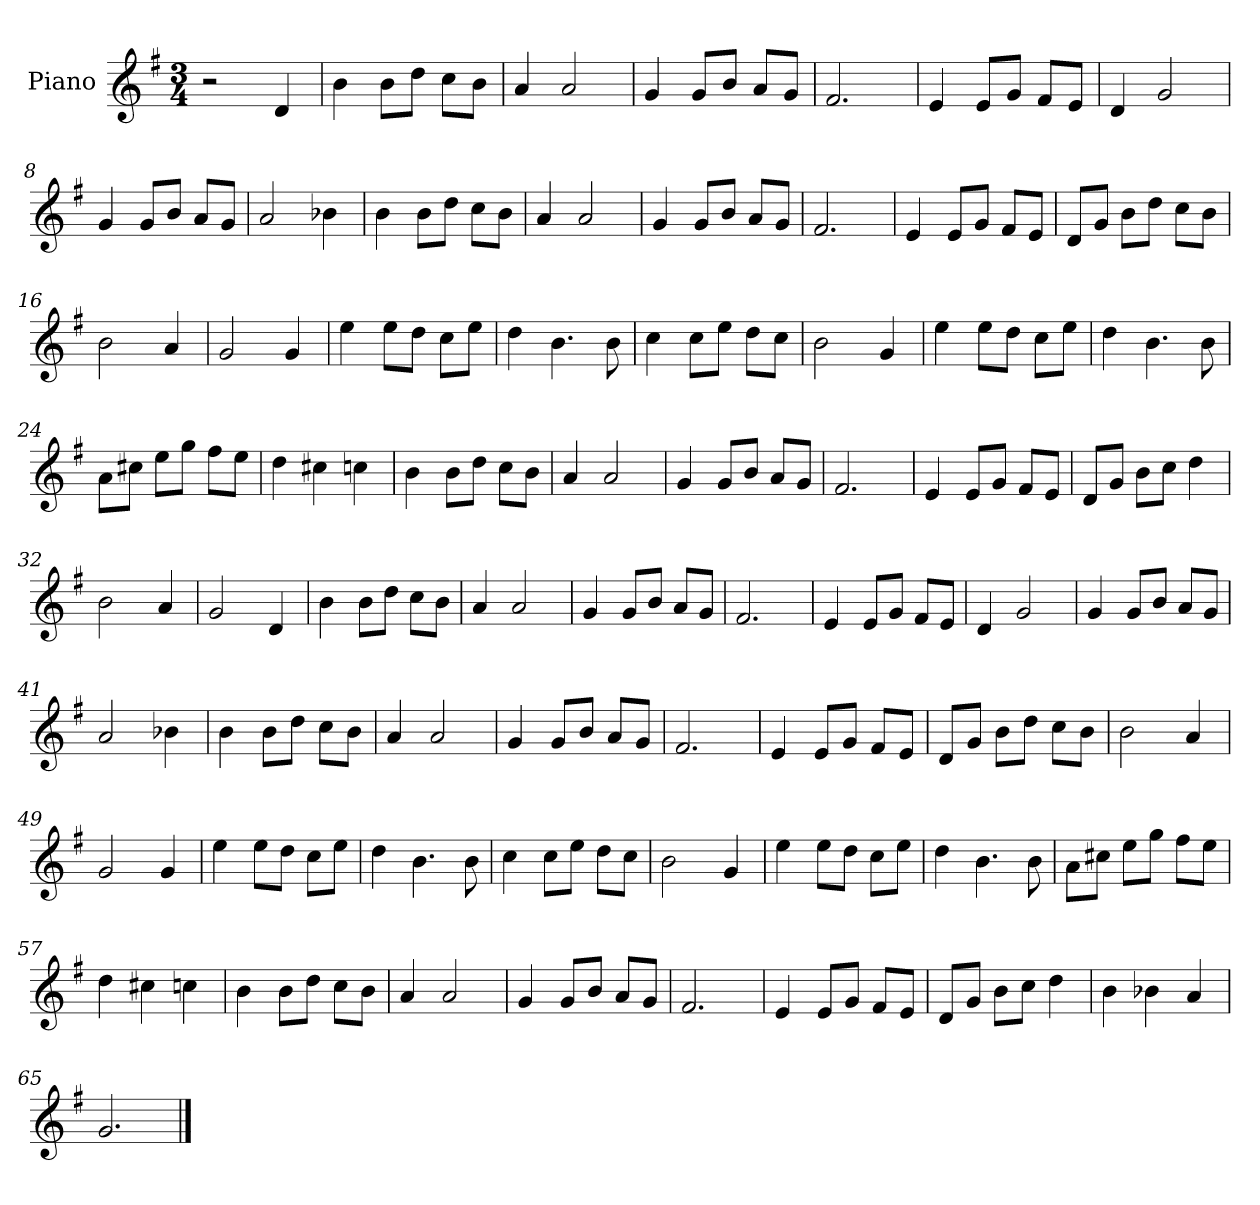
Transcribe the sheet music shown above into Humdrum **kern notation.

**kern
*part1
*staff1
*I"Piano
*I'Pno
*clefG2
*k[f#]
*M3/4
=1
2r
4d/
=2
4b\
8b\L
8dd\J
8cc\L
8b\J
=3
4a/
2a/
=4
4g/
8g/L
8b/J
8a/L
8g/J
=5
2.f#/
=6
4e/
8e/L
8g/J
8f#/L
8e/J
=7
4d/
2g/
=8
4g/
8g/L
8b/J
8a/L
8g/J
=9
2a/
4b-X\
=10
4b\
8b\L
8dd\J
8cc\L
8b\J
=11
4a/
2a/
=12
4g/
8g/L
8b/J
8a/L
8g/J
=13
2.f#/
=14
4e/
8e/L
8g/J
8f#/L
8e/J
=15
8d/L
8g/J
8b\L
8dd\J
8cc\L
8b\J
=16
2b\
4a/
=17
2g/
4g/
=18
4ee\
8ee\L
8dd\J
8cc\L
8ee\J
=19
4dd\
4.b\
8b\
=20
4cc\
8cc\L
8ee\J
8dd\L
8cc\J
=21
2b\
4g/
=22
4ee\
8ee\L
8dd\J
8cc\L
8ee\J
=23
4dd\
4.b\
8b\
=24
8a\L
8cc#X\J
8ee\L
8gg\J
8ff#\L
8ee\J
=25
4dd\
4cc#X\
4ccn\
=26
4b\
8b\L
8dd\J
8cc\L
8b\J
=27
4a/
2a/
=28
4g/
8g/L
8b/J
8a/L
8g/J
=29
2.f#/
=30
4e/
8e/L
8g/J
8f#/L
8e/J
=31
8d/L
8g/J
8b\L
8cc\J
4dd\
=32
2b\
4a/
=33
2g/
4d/
=34
4b\
8b\L
8dd\J
8cc\L
8b\J
=35
4a/
2a/
=36
4g/
8g/L
8b/J
8a/L
8g/J
=37
2.f#/
=38
4e/
8e/L
8g/J
8f#/L
8e/J
=39
4d/
2g/
=40
4g/
8g/L
8b/J
8a/L
8g/J
=41
2a/
4b-X\
=42
4b\
8b\L
8dd\J
8cc\L
8b\J
=43
4a/
2a/
=44
4g/
8g/L
8b/J
8a/L
8g/J
=45
2.f#/
=46
4e/
8e/L
8g/J
8f#/L
8e/J
=47
8d/L
8g/J
8b\L
8dd\J
8cc\L
8b\J
=48
2b\
4a/
=49
2g/
4g/
=50
4ee\
8ee\L
8dd\J
8cc\L
8ee\J
=51
4dd\
4.b\
8b\
=52
4cc\
8cc\L
8ee\J
8dd\L
8cc\J
=53
2b\
4g/
=54
4ee\
8ee\L
8dd\J
8cc\L
8ee\J
=55
4dd\
4.b\
8b\
=56
8a\L
8cc#X\J
8ee\L
8gg\J
8ff#\L
8ee\J
=57
4dd\
4cc#X\
4ccn\
=58
4b\
8b\L
8dd\J
8cc\L
8b\J
=59
4a/
2a/
=60
4g/
8g/L
8b/J
8a/L
8g/J
=61
2.f#/
=62
4e/
8e/L
8g/J
8f#/L
8e/J
=63
8d/L
8g/J
8b\L
8cc\J
4dd\
=64
4b\
4b-X\
4a/
=65
2.g/
==
*-
